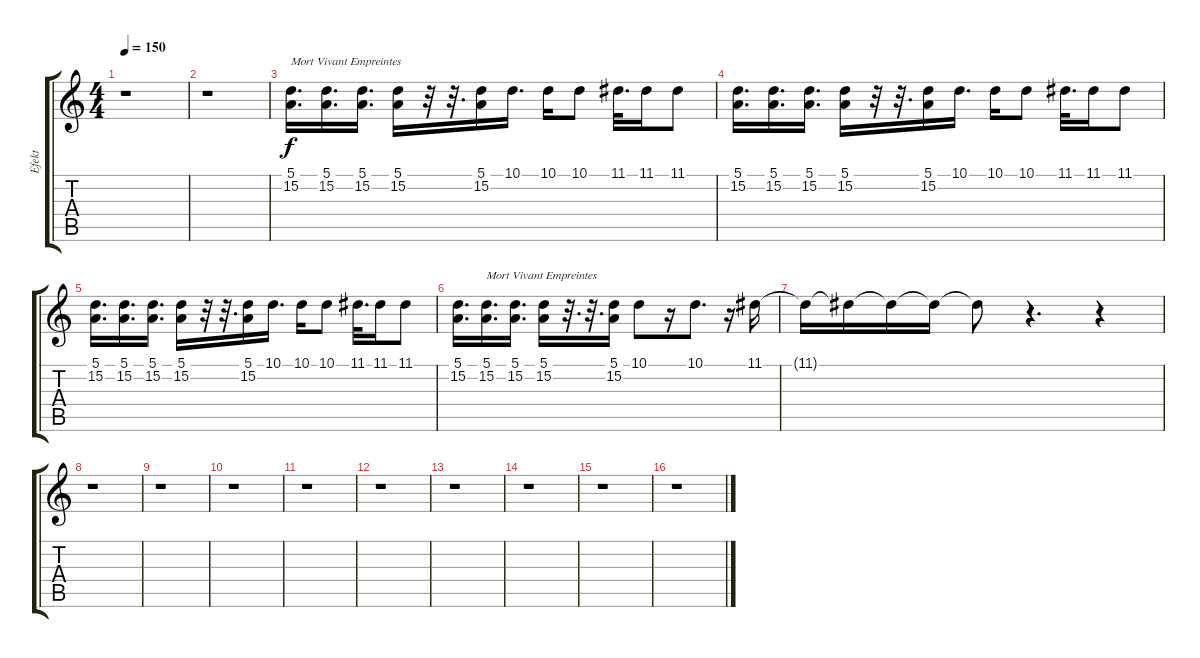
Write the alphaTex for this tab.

\track ("Efekt" "Efekt") {instrument stringensemble1}
\staff {score tabs}
\tuning (E4 B3 G3 D3 A2 E2) {hide}
\ts (4 4)
\tempo 150
\clef g2
\ks c
r.1{dy f} |
r.1 |
(5.1 15.2).16{d txt "Mort Vivant Empreintes"} (5.1 15.2).16{d} (5.1 15.2).16{d} (5.1 15.2).16 r.32 r.32{d} (5.1 15.2).16 10.1.16{d} 10.1.16 10.1.8 11.1.32{d} 11.1.16 11.1.8 |
(5.1 15.2).16{d} (5.1 15.2).16{d} (5.1 15.2).16{d} (5.1 15.2).16 r.32 r.32{d} (5.1 15.2).16 10.1.16{d} 10.1.16 10.1.8 11.1.32{d} 11.1.16 11.1.8 |
(5.1 15.2).16{d} (5.1 15.2).16{d} (5.1 15.2).16{d} (5.1 15.2).16 r.32 r.32{d} (5.1 15.2).16 10.1.16{d} 10.1.16 10.1.8 11.1.32{d} 11.1.16 11.1.8 |
(5.1 15.2).16{d} (5.1 15.2).16{d txt "Mort Vivant Empreintes"} (5.1 15.2).16{d} (5.1 15.2).16 r.32{d} r.32{d} (5.1 15.2).16 10.1.8 r.16 10.1.8{d} r.16 11.1.16 |
11.1{t}.16 11.1{t}.16 11.1{t}.16 11.1{t}.16 11.1{t}.8 r.4{d} r.4 |
r.1 |
r.1 |
r.1 |
r.1 |
r.1 |
r.1 |
r.1 |
r.1 |
r.1
